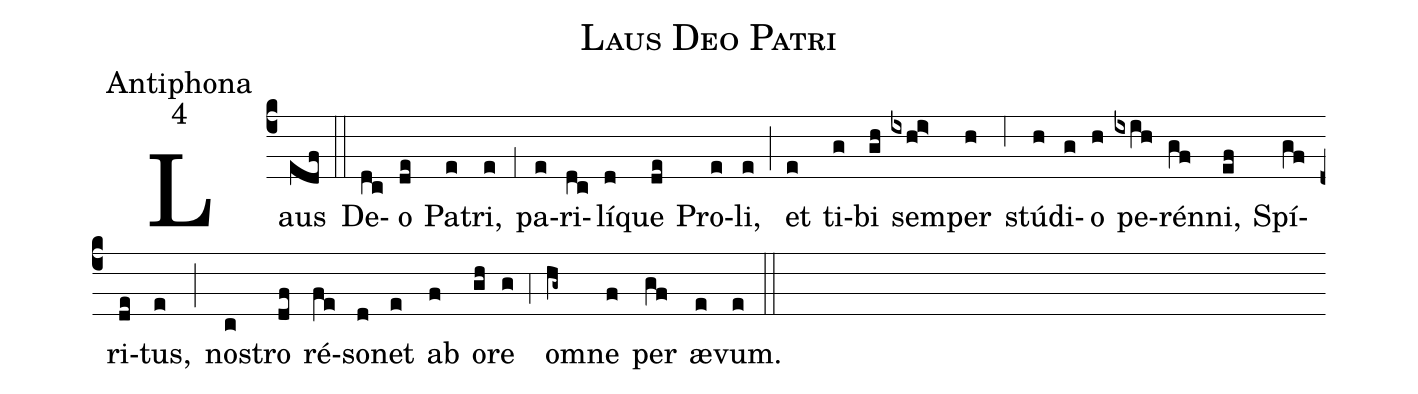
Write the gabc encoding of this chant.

name:Laus Deo Patri;
office-part:Antiphona;
mode:4;
%%
(c4) Laus(edf) (::) De(dc)o(de) Pa(e)tri,(e) (;1) pa(e)ri(dc)lí(d)que(de) Pro(e)li,(e) (;) et(e) ti(g)bi(gh) sem(ixhi>)per(h) (;6) stú(h)di(g)o(h) pe(ixih)rén(gf)ni,(ef) Spí(gf)ri(de)tus,(e) (;) no(c)stro(df) ré(fe)so(d)net(e) ab(f) o(gh)re(g) (;4) o(hg~)mne(f) per(gf) æ(e)vum.(e) (::)
